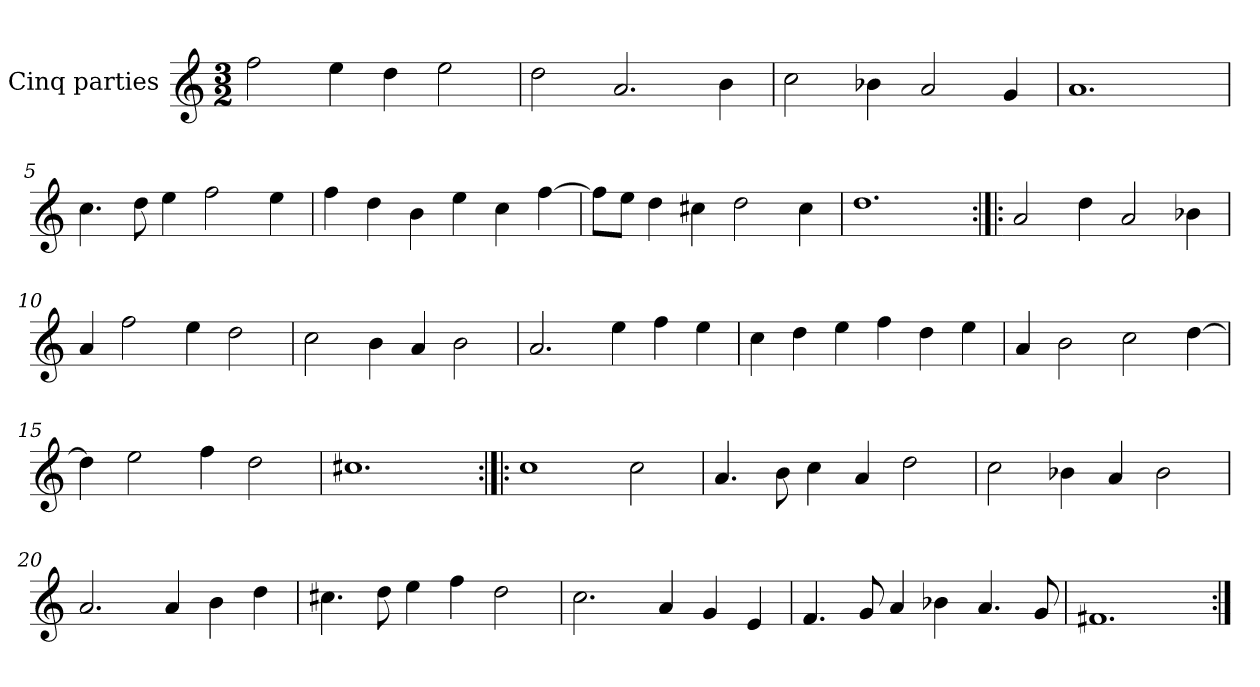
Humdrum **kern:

**kern
*part1
*staff1
*I"Cinq parties
*clefG2
*k[]
*M3/2
*MM180
=1
2ff\
4ee\
4dd\
2ee\
=2
2dd\
2.a/
4b\
=3
2cc\
4b-X\
2a/
4g/
=4
1.a
=5
4.cc\
8dd\
4ee\
2ff\
4ee\
=6
4ff\
4dd\
4b\
4ee\
4cc\
[4ff\
=7
8ff\L]
8ee\J
4dd\
4cc#X\
2dd\
4cc#\
=8
1.dd
=9:|!|:
2a/
4dd\
2a/
4b-X\
=10
4a/
2ff\
4ee\
2dd\
=11
2cc\
4b\
4a/
2b\
=12
2.a/
4ee\
4ff\
4ee\
=13
4cc\
4dd\
4ee\
4ff\
4dd\
4ee\
=14
4a/
2b\
2cc\
[4dd\
=15
4dd\]
2ee\
4ff\
2dd\
=16
1.cc#X
=17:|!|:
1cc
2cc\
=18
4.a/
8b\
4cc\
4a/
2dd\
=19
2cc\
4b-X\
4a/
2b-\
=20
2.a/
4a/
4b\
4dd\
=21
4.cc#X\
8dd\
4ee\
4ff\
2dd\
=22
2.cc\
4a/
4g/
4e/
=23
4.f/
8g/
4a/
4b-X\
4.a/
8g/
=24
1.f#X
=:|!
*-
